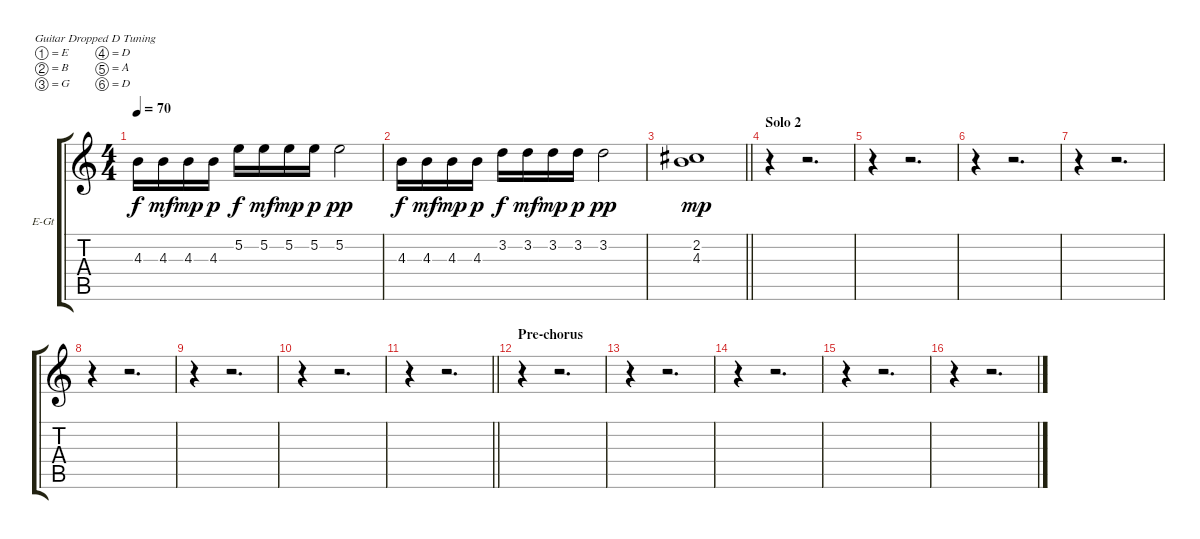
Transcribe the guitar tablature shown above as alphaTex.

\bracketExtendMode groupsimilarinstruments
\firstSystemTrackNameOrientation horizontal
\otherSystemsTrackNameOrientation horizontal
\track ("Clean / Solo guitar" "E-Gt") {instrument electricguitarclean}
\staff {score tabs}
\tuning (E4 B3 G3 D3 A2 D2)
\ts (4 4)
\tempo 70
\clef g2
\ks c
4.3.16{dy f} 4.3.16{dy mf} 4.3.16{dy mp} 4.3.16{dy p} 5.2.16{dy f} 5.2.16{dy mf} 5.2.16{dy mp} 5.2.16{dy p} 5.2.2{dy pp} |
4.3.16{dy f} 4.3.16{dy mf} 4.3.16{dy mp} 4.3.16{dy p} 3.2.16{dy f} 3.2.16{dy mf} 3.2.16{dy mp} 3.2.16{dy p} 3.2.2{dy pp} |
\barLineRight lightlight
(2.2 4.3).1{dy mp} |
\section ("" "Solo 2")
r.4 r.2{d} |
r.4 r.2{d} |
r.4 r.2{d} |
r.4 r.2{d} |
r.4 r.2{d} |
r.4 r.2{d} |
r.4 r.2{d} |
\barLineRight lightlight
r.4 r.2{d} |
\section ("" "Pre-chorus")
r.4 r.2{d} |
r.4 r.2{d} |
r.4 r.2{d} |
r.4 r.2{d} |
r.4 r.2{d}
